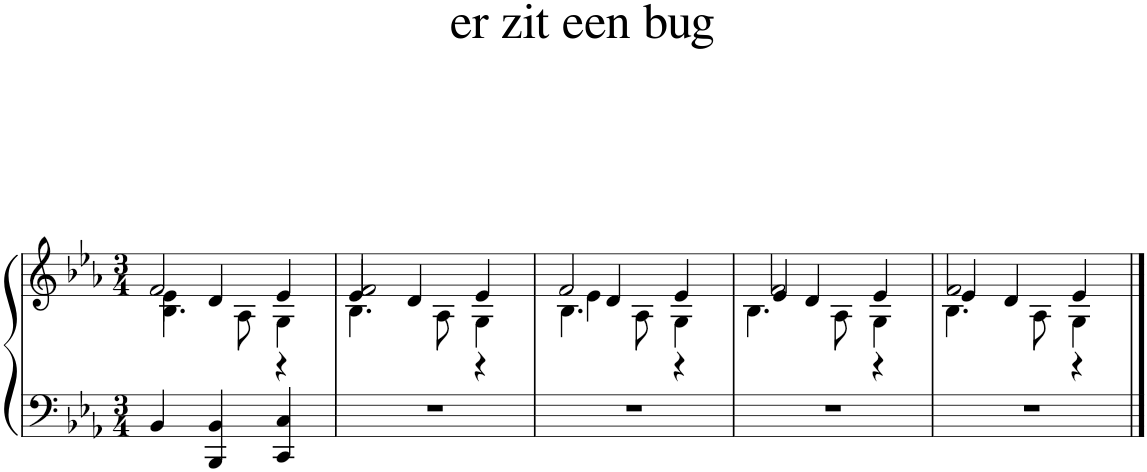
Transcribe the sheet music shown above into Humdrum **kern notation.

**kern	**kern
*part1	*part1
*staff2	*staff1
*I"Piano	*
*I'Pno.	*
*clefF4	*clefG2
*k[b-e-a-]	*k[b-e-a-]
*M3/4	*M3/4
=1	=1
*	*^
*	*	*^
4BB-/	2f/	4.B-\	4e-\
4BBB-/ 4BB-/	.	.	4d/
.	.	8A-\	.
4CC/ 4C/	4e-/	4G\	4r
=2	=2	=2	=2
2.r	2f/	4.B-\	4e-/
.	.	.	4d/
.	.	8A-\	.
.	4e-/	4G\	4r
=3	=3	=3	=3
2.r	2f/	4.B-\	4e-\
.	.	.	4d/
.	.	8A-\	.
.	4e-/	4G\	4r
=4	=4	=4	=4
2.r	2f/	4.B-\	4e-/
.	.	.	4d/
.	.	8A-\	.
.	4e-/	4G\	4r
=5	=5	=5	=5
2.r	2f/	4.B-\	4e-/
.	.	.	4d/
.	.	8A-\	.
.	4e-/	4G\	4r
*	*v	*v	*v
==	==
*-	*-
